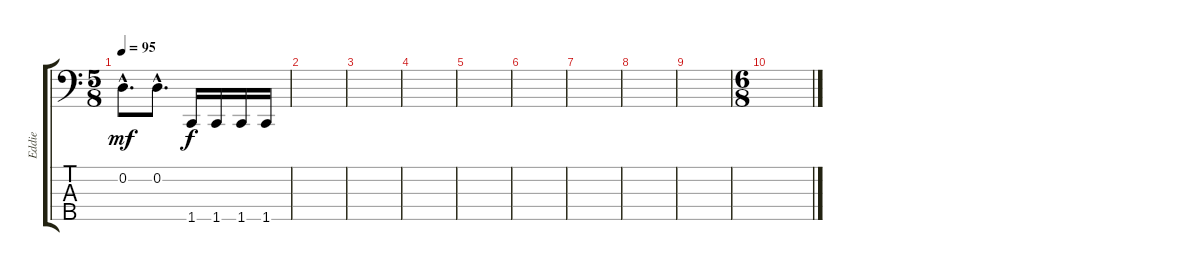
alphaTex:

\track ("Eddie" "Eddie") {instrument electricbasspick}
\staff {score tabs}
\tuning (G2 D2 A1 E1 B0) {hide}
\ts (5 8)
\tempo 95
\clef f4
\ks c
0.2{hac}.8{d dy mf} 0.2{hac}.8{d} 1.5.16{dy f} 1.5.16 1.5.16 1.5.16 |
|
|
|
|
|
|
|
|
\ts (6 8)
